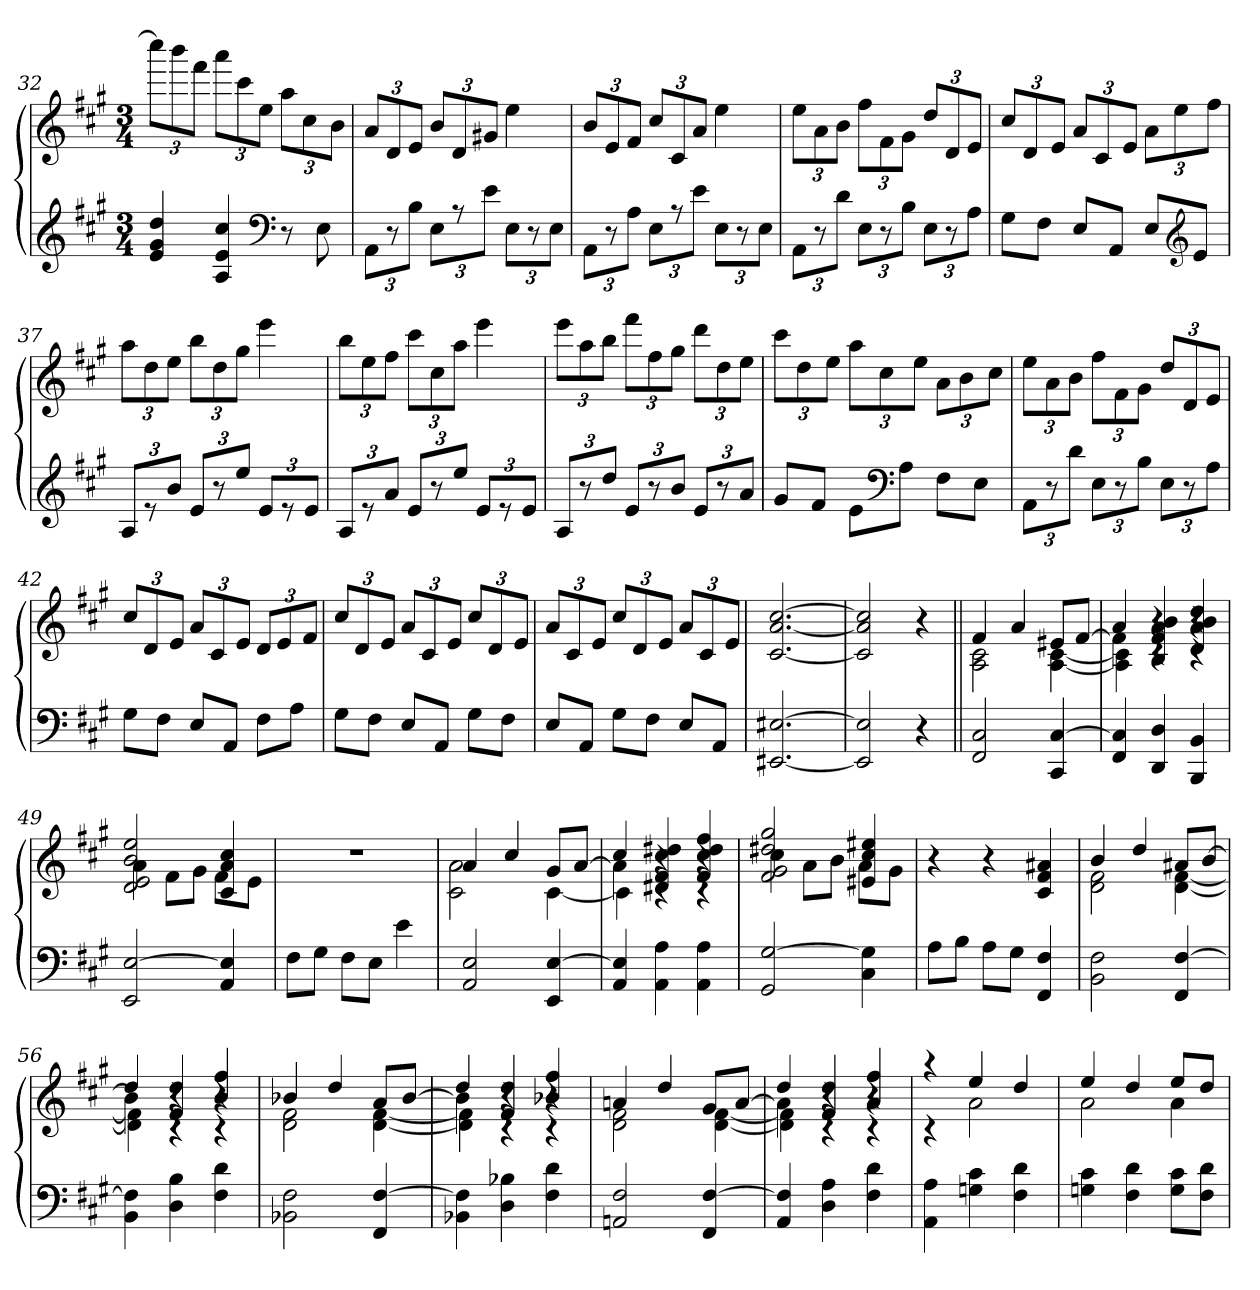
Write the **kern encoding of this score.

**kern	**kern
*part1	*part1
*staff2	*staff1
*clefG2	*clefG2
*k[f#c#g#]	*k[f#c#g#]
*A:	*A:
*M3/4	*M3/4
=32	=32
4e 4g# 4dd	12cccc#L]
.	12bbb
.	12fff#J
4A 4e 4cc#	12aaaL
.	12ccc#
.	12eeJ
*clefF4	*
8r	12aaL
.	12cc#
8E	.
.	12bJ
=33	=33
12AAL	12aL
12r	12d
12BJ	12eJ
12EL	12bL
12r	12d
12eJ	12g#XJ
12EL	4ee
12r	.
12EJ	.
=34	=34
12AAL	12bL
12r	12e
12AJ	12f#J
12EL	12cc#L
12r	12c#
12eJ	12aJ
12EL	4ee
12r	.
12EJ	.
=35	=35
12AAL	12eeL
12r	12a
12dJ	12bJ
12EL	12ff#L
12r	12f#
12BJ	12g#J
12EL	12ddL
12r	12d
12AJ	12eJ
=36	=36
8G#L	12cc#L
.	12d
8F#J	.
.	12eJ
8EL	12aL
.	12c#
8AAJ	.
.	12eJ
8EL	12aL
.	12ee
*clefG2	*
8eJ	.
.	12ff#J
=37	=37
12AL	12aaL
12r	12dd
12bJ	12eeJ
12eL	12bbL
12r	12dd
12eeJ	12gg#J
12eL	4eee
12r	.
12eJ	.
=38	=38
12AL	12bbL
12r	12ee
12aJ	12ff#J
12eL	12ccc#L
12r	12cc#
12eeJ	12aaJ
12eL	4eee
12r	.
12eJ	.
=39	=39
12AL	12eeeL
12r	12aa
12ddJ	12bbJ
12eL	12fff#L
12r	12ff#
12bJ	12gg#J
12eL	12dddL
12r	12dd
12aJ	12eeJ
=40	=40
8g#L	12ccc#L
.	12dd
8f#J	.
.	12eeJ
8eL	12aaL
.	12cc#
*clefF4	*
8AJ	.
.	12eeJ
8F#L	12aL
.	12b
8EJ	.
.	12cc#J
=41	=41
12AAL	12eeL
12r	12a
12dJ	12bJ
12EL	12ff#L
12r	12f#
12BJ	12g#J
12EL	12ddL
12r	12d
12AJ	12eJ
=42	=42
8G#L	12cc#L
.	12d
8F#J	.
.	12eJ
8EL	12aL
.	12c#
8AAJ	.
.	12eJ
8F#L	12dL
.	12e
8AJ	.
.	12f#J
=43	=43
8G#L	12cc#L
.	12d
8F#J	.
.	12eJ
8EL	12aL
.	12c#
8AAJ	.
.	12eJ
8G#L	12cc#L
.	12d
8F#J	.
.	12eJ
=44	=44
8EL	12aL
.	12c#
8AAJ	.
.	12eJ
8G#L	12cc#L
.	12d
8F#J	.
.	12eJ
8EL	12aL
.	12c#
8AAJ	.
.	12eJ
=45	=45
[2.EE#X [2.E#X	[2.c# [2.a [2.cc#
=46	=46
2EE#] 2E#]	2c#] 2a] 2cc#]
4r	4r
=47||	=47||
*	*^
2FF# 2C#	4f#	2A\ 2c#\
.	4a	.
4CC# [4C#	8e#XL	[4A\ [4c#\
.	[8f#J	.
=48	=48	=48
*	*	*^
4FF# 4C#]	4a	4f#]	4A]\ 4c#]\
4DD 4D	4B 4f# 4a 4b	4rc	4r
4BBB 4BB	4d 4a 4b 4dd	4rc	4r
*	*	*v	*v
=49	=49	=49
2EE [2E	2d 2e 2b 2ee	4a
.	.	8f#L
.	.	8g#J
4AA 4E]	4c# 4a 4cc#	8f#L
.	.	8eJ
*	*v	*v
=50	=50
8F#L	2.r
8G#J	.
8F#L	.
8EJ	.
4e	.
=51	=51
*	*^
2AA 2E	4a	2c#\ 2a\
.	4cc#	.
4EE [4E	8g#L	[4c#\
.	[8aJ	.
=52	=52	=52
*	*	*^
4AA 4E]	4cc#	4a]	4c#\]
4AA 4A	4d#X 4f# 4cc# 4dd#X	4rc	4r
4AA 4A	4f# 4cc# 4dd# 4ff#	4rc	4r
*	*	*v	*v
=53	=53	=53
2GG# [2G#	2f# 2g# 2dd#X 2gg#	4cc#
.	.	8aL
.	.	8bJ
4C# 4G#]	4e#X 4cc# 4ee#X	8aL
.	.	8g#J
*	*v	*v
=54	=54
8AL	4r
8BJ	.
8AL	4r
8G#J	.
4FF# 4F#	4c# 4f# 4a#X
=55	=55
*	*^
2BB 2F#	4b	2d\ 2f#\
.	4dd	.
4FF# [4F#	8a#XL	[4d\ [4f#\
.	[8bJ	.
=56	=56	=56
*	*	*^
4BB 4F#]	4dd	4b]	4d]\ 4f#]\
4D 4B	4f# 4dd	4rc	4r
4F# 4d	4b 4ff#	4rc	4r
*	*	*v	*v
=57	=57	=57
2BB-X 2F#	4b-X	2d\ 2f#\
.	4dd	.
4FF# [4F#	8aL	[4d\ [4f#\
.	[8b-J	.
=58	=58	=58
*	*	*^
4BB-X 4F#]	4dd	4b-]	4d]\ 4f#]\
4D 4B-X	4f# 4dd	4rc	4r
4F# 4d	4b-X 4ff#	4rc	4r
*	*	*v	*v
=59	=59	=59
2AAn 2F#	4an	2d\ 2f#\
.	4dd	.
4FF# [4F#	8g#L	[4d\ [4f#\
.	[8aJ	.
=60	=60	=60
*	*	*^
4AA 4F#]	4dd	4a]	4d]\ 4f#]\
4D 4A	4f# 4dd	4rc	4r
4F# 4d	4a 4ff#	4rc	4r
*	*	*v	*v
=61	=61	=61
4AA 4A	4raa	4rc
4Gn 4c#	4ee	2a
4F# 4d	4dd	.
=62	=62	=62
4Gn 4c#	4ee	2a
4F# 4d	4dd	.
8G 8c#L	8eeL	4a
8F# 8dJ	8ddJ	.
*	*v	*v
=	=
*-	*-
